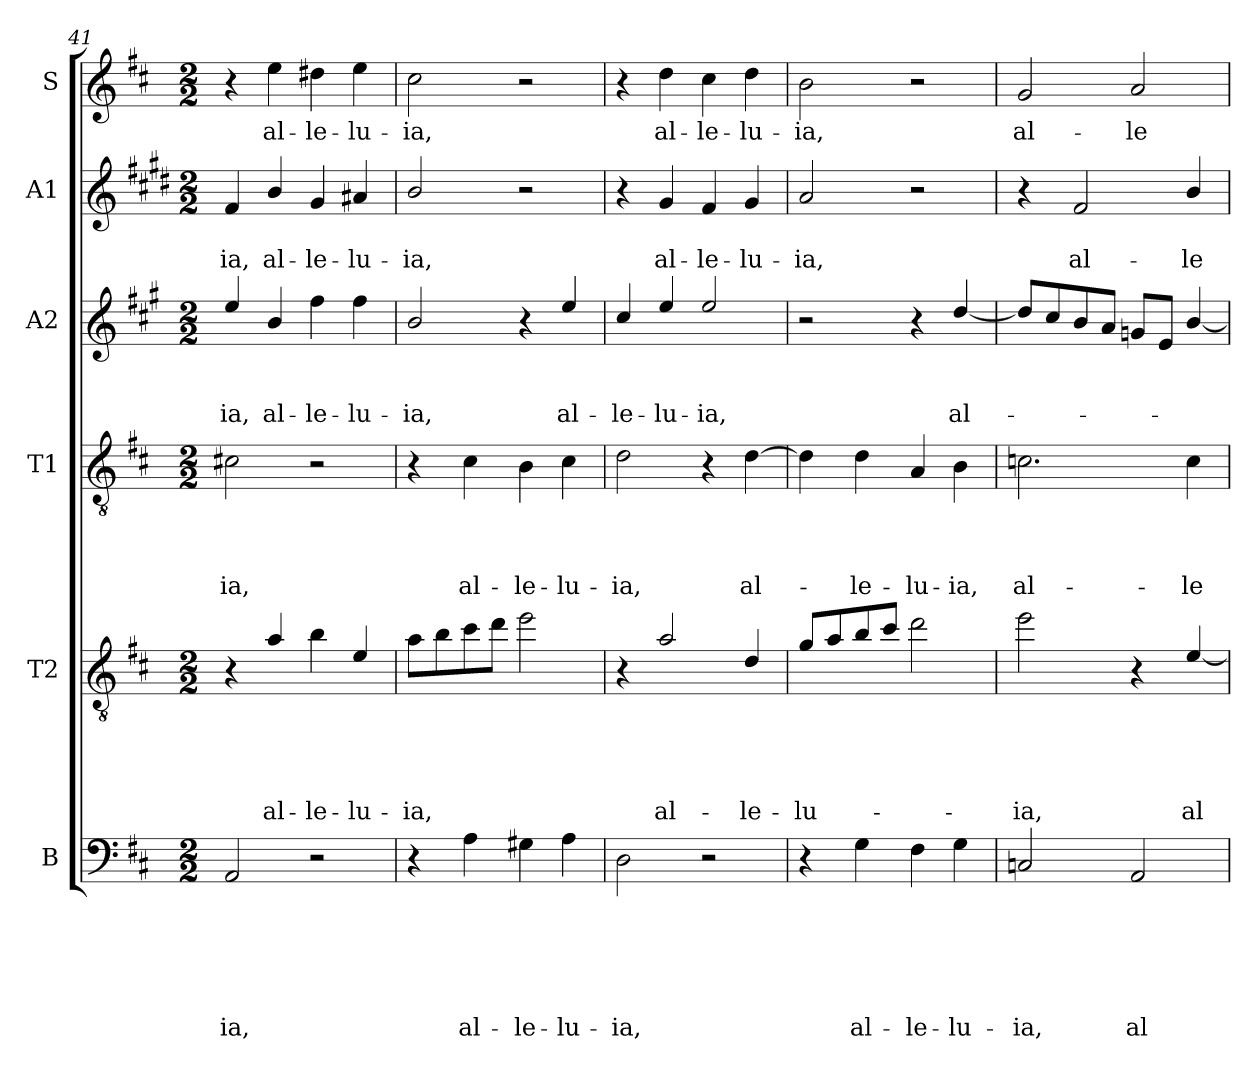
**kern	**text	**text	**text	**text	**text	**text	**kern	**text	**text	**text	**text	**text	**kern	**text	**text	**text	**text	**kern	**text	**text	**text	**kern	**text	**text	**kern	**text
*part6	*part6	*part6	*part6	*part6	*part6	*part6	*part5	*part5	*part5	*part5	*part5	*part5	*part4	*part4	*part4	*part4	*part4	*part3	*part3	*part3	*part3	*part2	*part2	*part2	*part1	*part1
*staff6	*staff6	*staff6	*staff6	*staff6	*staff6	*staff6	*staff5	*staff5	*staff5	*staff5	*staff5	*staff5	*staff4	*staff4	*staff4	*staff4	*staff4	*staff3	*staff3	*staff3	*staff3	*staff2	*staff2	*staff2	*staff1	*staff1
*I"B	*	*	*	*	*	*	*I"T2	*	*	*	*	*	*I"T1	*	*	*	*	*I"A2	*	*	*	*I"A1	*	*	*I"S	*
!!LO:PB:g=z
*clefF4	*	*	*	*	*	*	*clefGv2	*	*	*	*	*	*clefGv2	*	*	*	*	*clefG2	*	*	*	*clefG2	*	*	*clefG2	*
*	*	*	*	*	*	*	*ITrd8c14	*	*	*	*	*	*	*	*	*	*	*ITrd4c7	*	*	*	*ITrd1c2	*	*	*	*
*k[f#c#]	*	*	*	*	*	*	*k[f#c#]	*	*	*	*	*	*k[f#c#]	*	*	*	*	*k[f#c#]	*	*	*	*k[f#c#]	*	*	*k[f#c#]	*
*D:	*	*	*	*	*	*	*D:	*	*	*	*	*	*D:	*	*	*	*	*D:	*	*	*	*D:	*	*	*D:	*
*M2/2	*	*	*	*	*	*	*M2/2	*	*	*	*	*	*M2/2	*	*	*	*	*M2/2	*	*	*	*M2/2	*	*	*M2/2	*
=41	=41	=41	=41	=41	=41	=41	=41	=41	=41	=41	=41	=41	=41	=41	=41	=41	=41	=41	=41	=41	=41	=41	=41	=41	=41	=41
!	!	!	!	!	!	!LO:LY:b	!	!	!	!	!	!	!	!	!	!	!LO:LY:b	!	!	!	!LO:LY:b	!	!	!LO:LY:b	!	!
2AA/	.	.	.	.	.	-ia,	4r	.	.	.	.	.	2c#X\	.	.	.	-ia,	4a/	.	.	-ia,	4e/	.	-ia,	4r	.
!	!	!	!	!	!	!	!	!	!	!	!	!LO:LY:b	!	!	!	!	!	!	!	!	!LO:LY:b	!	!	!LO:LY:b	!	!LO:LY:b
.	.	.	.	.	.	.	4A/	.	.	.	.	al-	.	.	.	.	.	4e/	.	.	al-	4a/	.	al-	4ee\	al-
!	!	!	!	!	!	!	!	!	!	!	!	!LO:LY:b	!	!	!	!	!	!	!	!	!LO:LY:b	!	!	!LO:LY:b	!	!LO:LY:b
2r	.	.	.	.	.	.	4B\	.	.	.	.	-le-	2r	.	.	.	.	4b\	.	.	-le-	4f#/	.	-le-	4dd#X\	-le-
!	!	!	!	!	!	!	!	!	!	!	!	!LO:LY:b	!	!	!	!	!	!	!	!	!LO:LY:b	!	!	!LO:LY:b	!	!LO:LY:b
.	.	.	.	.	.	.	4E/	.	.	.	.	-lu-	.	.	.	.	.	4b\	.	.	-lu-	4g#X/	.	-lu-	4ee\	-lu-
=42	=42	=42	=42	=42	=42	=42	=42	=42	=42	=42	=42	=42	=42	=42	=42	=42	=42	=42	=42	=42	=42	=42	=42	=42	=42	=42
!	!	!	!	!	!	!	!	!	!	!	!	!LO:LY:b	!	!	!	!	!	!	!	!	!LO:LY:b	!	!	!LO:LY:b	!	!LO:LY:b
4r	.	.	.	.	.	.	8A\L	.	.	.	.	-ia,	4r	.	.	.	.	2e/	.	.	-ia,	2a/	.	-ia,	2cc#\	-ia,
.	.	.	.	.	.	.	8B\	.	.	.	.	.	.	.	.	.	.	.	.	.	.	.	.	.	.	.
!	!	!	!	!	!	!LO:LY:b	!	!	!	!	!	!	!	!	!	!	!LO:LY:b	!	!	!	!	!	!	!	!	!
4A\	.	.	.	.	.	al-	8c#\	.	.	.	.	.	4c#\	.	.	.	al-	.	.	.	.	.	.	.	.	.
.	.	.	.	.	.	.	8d\J	.	.	.	.	.	.	.	.	.	.	.	.	.	.	.	.	.	.	.
!	!	!	!	!	!	!LO:LY:b	!	!	!	!	!	!	!	!	!	!	!LO:LY:b	!	!	!	!	!	!	!	!	!
4G#X\	.	.	.	.	.	-le-	2e\	.	.	.	.	.	4B\	.	.	.	-le-	4r	.	.	.	2r	.	.	2r	.
!	!	!	!	!	!	!LO:LY:b	!	!	!	!	!	!	!	!	!	!	!LO:LY:b	!	!	!	!LO:LY:b	!	!	!	!	!
4A\	.	.	.	.	.	-lu-	.	.	.	.	.	.	4c#\	.	.	.	-lu-	4a/	.	.	al-	.	.	.	.	.
=43	=43	=43	=43	=43	=43	=43	=43	=43	=43	=43	=43	=43	=43	=43	=43	=43	=43	=43	=43	=43	=43	=43	=43	=43	=43	=43
!	!	!	!	!	!	!LO:LY:b	!	!	!	!	!	!	!	!	!	!	!LO:LY:b	!	!	!	!LO:LY:b	!	!	!	!	!
2D\	.	.	.	.	.	-ia,	4r	.	.	.	.	.	2d\	.	.	.	-ia,	4f#/	.	.	-le-	4r	.	.	4r	.
!	!	!	!	!	!	!	!	!	!	!	!	!LO:LY:b	!	!	!	!	!	!	!	!	!LO:LY:b	!	!	!LO:LY:b	!	!LO:LY:b
.	.	.	.	.	.	.	2A/	.	.	.	.	al-	.	.	.	.	.	4a/	.	.	-lu-	4f#/	.	al-	4dd\	al-
!	!	!	!	!	!	!	!	!	!	!	!	!	!	!	!	!	!	!	!	!	!LO:LY:b	!	!	!LO:LY:b	!	!LO:LY:b
2r	.	.	.	.	.	.	.	.	.	.	.	.	4r	.	.	.	.	2a/	.	.	-ia,	4e/	.	-le-	4cc#\	-le-
!	!	!	!	!	!	!	!	!	!	!	!	!LO:LY:b	!	!	!	!	!LO:LY:b	!	!	!	!	!	!	!LO:LY:b	!	!LO:LY:b
.	.	.	.	.	.	.	4D/	.	.	.	.	-le-	[4d\	.	.	.	al-	.	.	.	.	4f#/	.	-lu-	4dd\	-lu-
=44	=44	=44	=44	=44	=44	=44	=44	=44	=44	=44	=44	=44	=44	=44	=44	=44	=44	=44	=44	=44	=44	=44	=44	=44	=44	=44
!	!	!	!	!	!	!	!	!	!	!	!	!LO:LY:b	!	!	!	!	!	!	!	!	!	!	!	!LO:LY:b	!	!LO:LY:b
4r	.	.	.	.	.	.	8G/L	.	.	.	.	-lu-	4d\]	.	.	.	.	2r	.	.	.	2g/	.	-ia,	2b\	-ia,
.	.	.	.	.	.	.	8A/	.	.	.	.	.	.	.	.	.	.	.	.	.	.	.	.	.	.	.
!	!	!	!	!	!	!LO:LY:b	!	!	!	!	!	!	!	!	!	!	!LO:LY:b	!	!	!	!	!	!	!	!	!
4G\	.	.	.	.	.	al-	8B/	.	.	.	.	.	4d\	.	.	.	-le-	.	.	.	.	.	.	.	.	.
.	.	.	.	.	.	.	8c#/J	.	.	.	.	.	.	.	.	.	.	.	.	.	.	.	.	.	.	.
!	!	!	!	!	!	!LO:LY:b	!	!	!	!	!	!	!	!	!	!	!LO:LY:b	!	!	!	!	!	!	!	!	!
4F#\	.	.	.	.	.	-le-	2d\	.	.	.	.	.	4A/	.	.	.	-lu-	4r	.	.	.	2r	.	.	2r	.
!	!	!	!	!	!	!LO:LY:b	!	!	!	!	!	!	!	!	!	!	!LO:LY:b	!	!	!	!LO:LY:b	!	!	!	!	!
4G\	.	.	.	.	.	-lu-	.	.	.	.	.	.	4B\	.	.	.	-ia,	[4g/	.	.	al-	.	.	.	.	.
=45	=45	=45	=45	=45	=45	=45	=45	=45	=45	=45	=45	=45	=45	=45	=45	=45	=45	=45	=45	=45	=45	=45	=45	=45	=45	=45
!	!	!	!	!	!	!LO:LY:b	!	!	!	!	!	!LO:LY:b	!	!	!	!	!LO:LY:b	!	!	!	!	!	!	!	!	!LO:LY:b
2Cn/	.	.	.	.	.	-ia,	2e\	.	.	.	.	-ia,	2.cn\	.	.	.	al-	8g/L]	.	.	.	4r	.	.	2g/	al-
.	.	.	.	.	.	.	.	.	.	.	.	.	.	.	.	.	.	8f#/	.	.	.	.	.	.	.	.
!	!	!	!	!	!	!	!	!	!	!	!	!	!	!	!	!	!	!	!	!	!	!	!	!LO:LY:b	!	!
.	.	.	.	.	.	.	.	.	.	.	.	.	.	.	.	.	.	8e/	.	.	.	2e/	.	al-	.	.
.	.	.	.	.	.	.	.	.	.	.	.	.	.	.	.	.	.	8d/J	.	.	.	.	.	.	.	.
!	!	!	!	!	!	!LO:LY:b	!	!	!	!	!	!	!	!	!	!	!	!	!	!	!	!	!	!	!	!LO:LY:b
2AA/	.	.	.	.	.	al-	4r	.	.	.	.	.	.	.	.	.	.	8cn/L	.	.	.	.	.	.	2a/	-le-
.	.	.	.	.	.	.	.	.	.	.	.	.	.	.	.	.	.	8A/J	.	.	.	.	.	.	.	.
!	!	!	!	!	!	!	!	!	!	!	!	!LO:LY:b	!	!	!	!	!LO:LY:b	!	!	!	!	!	!	!LO:LY:b	!	!
.	.	.	.	.	.	.	[4E/	.	.	.	.	al-	4c\	.	.	.	-le-	[4e/	.	.	.	4a/	.	-le-	.	.
=	=	=	=	=	=	=	=	=	=	=	=	=	=	=	=	=	=	=	=	=	=	=	=	=	=	=
*-	*-	*-	*-	*-	*-	*-	*-	*-	*-	*-	*-	*-	*-	*-	*-	*-	*-	*-	*-	*-	*-	*-	*-	*-	*-	*-
